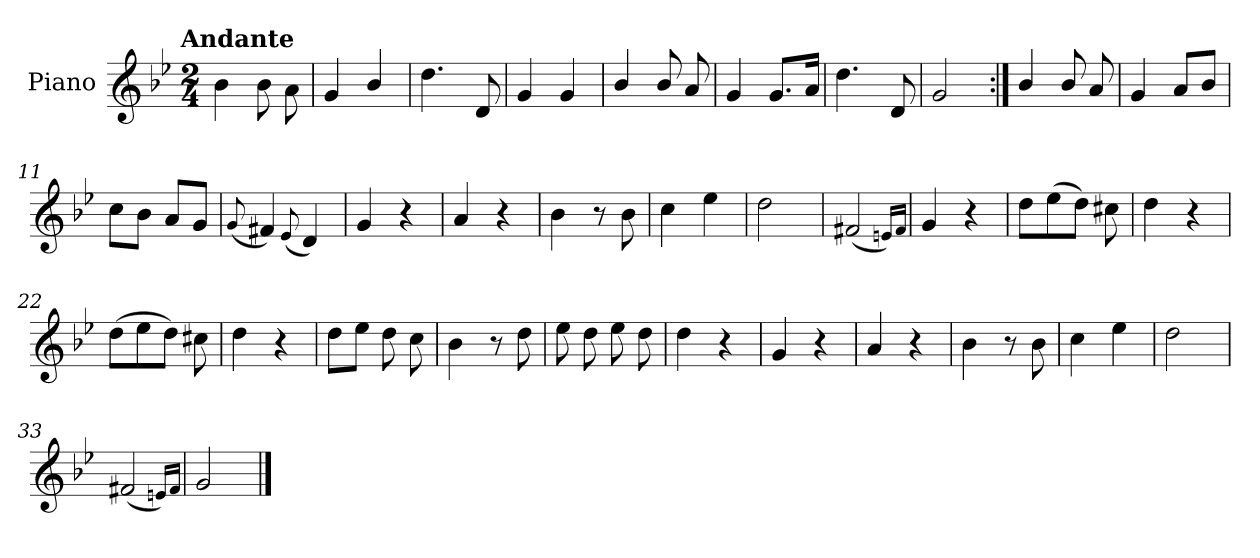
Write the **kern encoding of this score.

**kern
*part1
*staff1
*I"Piano
*I'Pno.
*clefG2
*k[b-e-]
!!LO:TX:omd:t=Andante
*M2/4
*MM92
=1
4b-\
8b-\
8a\
=2
4g/
4b-/
=3
4.dd\
8d/
=4
4g/
4g/
=5
4b-/
8b-/
8a/
=6
4g/
8.g/L
16a/Jk
!!LO:LB:g=z
=7
4.dd\
8d/
=8
2g/
=9:|!
4b-/
8b-/
8a/
=10
4g/
8a/L
8b-/J
=11
8cc\L
8b-\J
8a/L
8g/J
=12
(<8qqg/
4f#X/)
(<8qqe-/
4d/)
=13
4g/
4r
=14
4a/
4r
=15
4b-\
8r
8b-\
!!LO:LB:g=z
=16
4cc\
4ee-\
=17
2dd\
=18
(<2f#X/
16qqen/LL)
16qqf#/JJ
=19
4g/
4r
=20
8dd\L
(>8ee-\
8dd\J)
8cc#X\
=21
4dd\
4r
=22
(>8dd\L
8ee-\
8dd\J)
8cc#X\
=23
4dd\
4r
=24
8dd\L
8ee-\J
8dd\
8cc\
=25
4b-\
8r
8dd\
!!LO:LB:g=z
=26
8ee-\
8dd\
8ee-\
8dd\
=27
4dd\
4r
=28
4g/
4r
=29
4a/
4r
=30
4b-\
8r
8b-\
=31
4cc\
4ee-\
=32
2dd\
=33
(<2f#X/
16qqen/LL)
16qqf#/JJ
=34
2g/
==
*-
